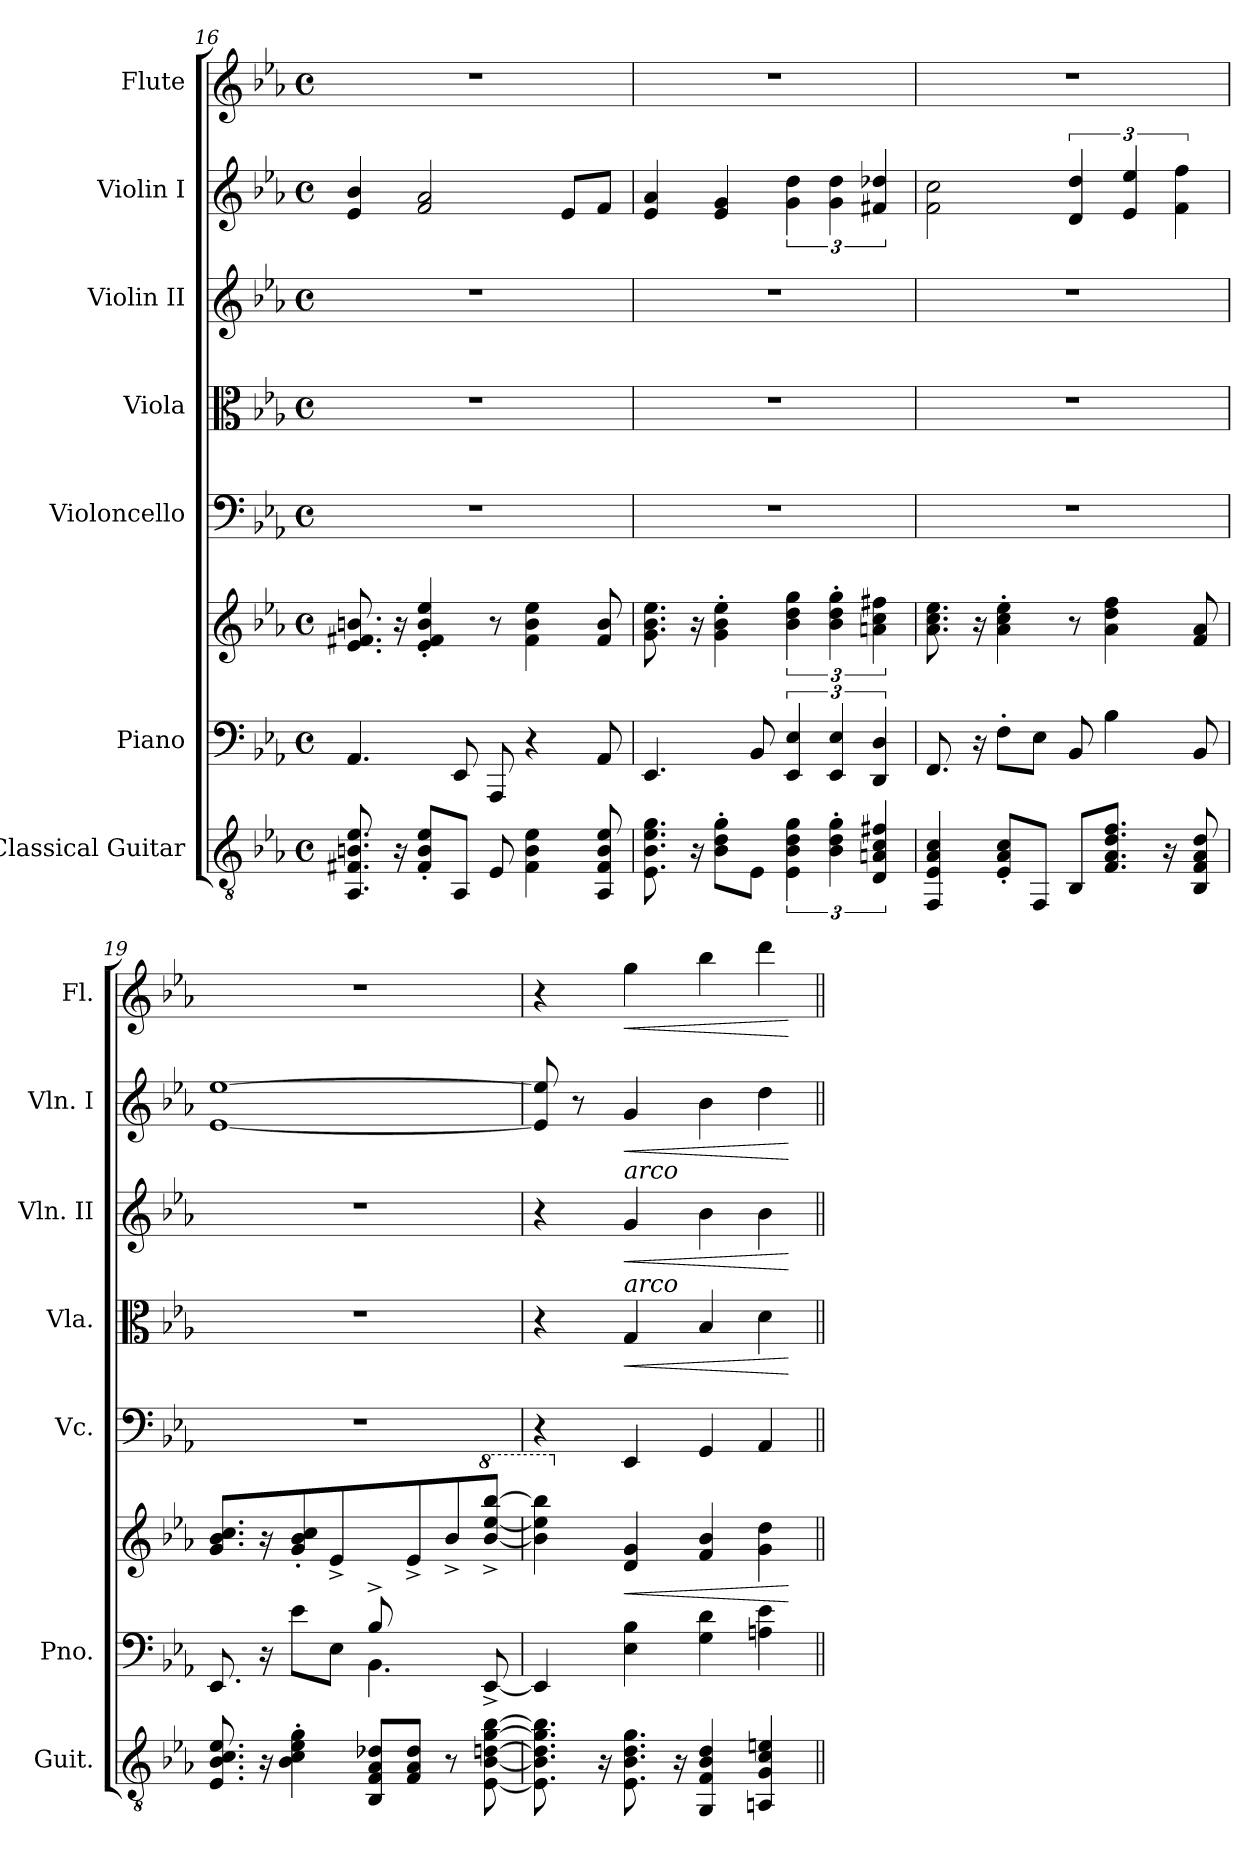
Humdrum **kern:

**kern	**kern	**kern	**dynam	**kern	**kern	**dynam	**kern	**dynam	**kern	**dynam	**kern	**dynam
*part7	*part6	*part6	*part6	*part5	*part4	*part4	*part3	*part3	*part2	*part2	*part1	*part1
*staff8	*staff7	*staff6	*staff6/7	*staff5	*staff4	*staff4	*staff3	*staff3	*staff2	*staff2	*staff1	*staff1
*I"Classical Guitar	*I"Piano	*	*	*I"Violoncello	*I"Viola	*	*I"Violin II	*	*I"Violin I	*	*I"Flute	*
*I'Guit.	*I'Pno.	*	*	*I'Vc.	*I'Vla.	*	*I'Vln. II	*	*I'Vln. I	*	*I'Fl.	*
*clefGv2	*clefF4	*clefG2	*	*clefF4	*clefC3	*	*clefG2	*	*clefG2	*	*clefG2	*
*k[b-e-a-]	*k[b-e-a-]	*k[b-e-a-]	*	*k[b-e-a-]	*k[b-e-a-]	*	*k[b-e-a-]	*	*k[b-e-a-]	*	*k[b-e-a-]	*
*M4/4	*M4/4	*M4/4	*	*M4/4	*M4/4	*	*M4/4	*	*M4/4	*	*M4/4	*
*met(c)	*met(c)	*met(c)	*	*met(c)	*met(c)	*	*met(c)	*	*met(c)	*	*met(c)	*
=16	=16	=16	=16	=16	=16	=16	=16	=16	=16	=16	=16	=16
8.AA-/ 8.F#X/ 8.Bn/ 8.e-/	4.AA-/	8.e-/ 8.f#X/ 8.bn/	.	1r	1r	.	1r	.	4e-/ 4b-/	.	1r	.
16r	.	16r	.	.	.	.	.	.	.	.	.	.
8F#/' 8B/' 8e-/'L	.	4e-/' 4f#/' 4b/' 4ee-/'	.	.	.	.	.	.	2f/ 2a-/	.	.	.
8AA-/J	8EE-/	.	.	.	.	.	.	.	.	.	.	.
8E-/	8AAA-/	8r	.	.	.	.	.	.	.	.	.	.
4F#\ 4B\ 4e-\	4r	4f#\ 4b\ 4ee-\	.	.	.	.	.	.	.	.	.	.
.	.	.	.	.	.	.	.	.	8e-/L	.	.	.
8AA-/ 8F#/ 8B/ 8e-/	8AA-/	8f#/ 8b/	.	.	.	.	.	.	8f/J	.	.	.
=17	=17	=17	=17	=17	=17	=17	=17	=17	=17	=17	=17	=17
8.E-\ 8.B-\ 8.e-\ 8.g\	4.EE-/	8.g\ 8.b-\ 8.ee-\	.	1r	1r	.	1r	.	4e-/ 4a-/	.	1r	.
16r	.	16r	.	.	.	.	.	.	.	.	.	.
8B-\' 8d\' 8g\'L	.	4g\' 4b-\' 4ee-\'	.	.	.	.	.	.	4e-/ 4g/	.	.	.
8E-\J	8BB-/	.	.	.	.	.	.	.	.	.	.	.
6E-\ 6B-\ 6d\ 6g\	6EE-/ 6E-/	6b-\ 6dd\ 6gg\	.	.	.	.	.	.	6g\ 6dd\	.	.	.
6B-\' 6d\' 6g\'	6EE-/ 6E-/	6b-\' 6dd\' 6gg\'	.	.	.	.	.	.	6g\ 6dd\	.	.	.
6D/ 6An/ 6c/ 6f#X/	6DD/ 6D/	6an\ 6cc\ 6ff#X\	.	.	.	.	.	.	6f#X/ 6dd-X/	.	.	.
=18	=18	=18	=18	=18	=18	=18	=18	=18	=18	=18	=18	=18
4FF/ 4E-/ 4A-/ 4c/	8.FF/	8.a-\ 8.cc\ 8.ee-\	.	1r	1r	.	1r	.	2f\ 2cc\	.	1r	.
.	16r	16r	.	.	.	.	.	.	.	.	.	.
8E-/' 8A-/' 8c/'L	8F'\L	4a-\' 4cc\' 4ee-\'	.	.	.	.	.	.	.	.	.	.
8FF/J	8E-\J	.	.	.	.	.	.	.	.	.	.	.
8BB-/L	8BB-/	8r	.	.	.	.	.	.	6d/ 6dd/	.	.	.
8.F/ 8.A-/ 8.d/ 8.f/J	4B-\	4a-\ 4dd\ 4ff\	.	.	.	.	.	.	.	.	.	.
.	.	.	.	.	.	.	.	.	6e-/ 6ee-/	.	.	.
16r	.	.	.	.	.	.	.	.	.	.	.	.
.	.	.	.	.	.	.	.	.	6f\ 6ff\	.	.	.
8BB-/ 8F/ 8A-/ 8d/	8BB-/	8f/ 8a-/	.	.	.	.	.	.	.	.	.	.
!!LO:LB:g=z
=19	=19	=19	=19	=19	=19	=19	=19	=19	=19	=19	=19	=19
*	*^	*	*	*	*	*	*	*	*	*	*	*
8.E-/ 8.B-/ 8.c/ 8.e-/	2ryy	8.EE-/	8.g/ 8.b-/ 8.cc/	.	1r	1r	.	1r	.	[1e- [1ee-	.	1r	.
16r	.	16r	16r	.	.	.	.	.	.	.	.	.	.
4B-\' 4c\' 4e-\' 4g\'	.	8e-\L	8g/' 8b-/' 8cc/'L	.	.	.	.	.	.	.	.	.	.
.	.	8E-\J	8e-^/J	.	.	.	.	.	.	.	.	.	.
8BB-/ 8F/ 8A-/ 8d-X/L	8B-^/L	4.BB-\	8ryy	.	.	.	.	.	.	.	.	.	.
8F/ 8A-/ 8d-/J	4.ryy	.	8e-^\	.	.	.	.	.	.	.	.	.	.
8r	.	.	8b-^\	.	.	.	.	.	.	.	.	.	.
*	*	*	*8va	*	*	*	*	*	*	*	*	*	*
[8E-\ [8B-\ [8dn\ [8g\ [8b-\	.	[8EE-^/	[8bb-\^ [8eee-\^ [8bbb-\^J	.	.	.	.	.	.	.	.	.	.
*	*v	*v	*	*	*	*	*	*	*	*	*	*	*
=20	=20	=20	=20	=20	=20	=20	=20	=20	=20	=20	=20	=20
8.E-\] 8.B-\] 8.d\] 8.g\] 8.b-\]	4EE-/]	4bb-\] 4eee-\] 4bbb-\]	.	4r	4r	.	4r	.	8e-/] 8ee-/]	.	4r	.
.	.	.	.	.	.	.	.	.	8r	.	.	.
16r	.	.	.	.	.	.	.	.	.	.	.	.
*	*	*X8va	*	*	*	*	*	*	*	*	*	*
!	!	!	!	!	!	!	!LO:TX:a:i:t=arco	!	!	!	!	!
!	!	!	!	!	!LO:TX:a:i:t=arco	!	!	!	!	!	!	!
!	!	!	!LO:HP:b	!	!	!LO:HP:b	!	!LO:HP:b	!	!LO:HP:b	!	!LO:HP:b
8.E-\ 8.B-\ 8.d\ 8.g\	4E-\ 4B-\	4d/ 4g/	<	4EE-/	4G/	<	4g/	<	4g/	<	4gg\	<
16r	.	.	.	.	.	.	.	.	.	.	.	.
4GG/ 4F/ 4B-/ 4d/	4G\ 4d\	4f/ 4b-/	.	4GG/	4B-/	.	4b-\	.	4b-\	.	4bb-\	.
4AAn/ 4G/ 4c/ 4en/	4An\ 4e-\	4g\ 4dd\	.	4AA-/	4d\	.	4b-\	.	4dd\	.	4ddd\	.
.	.	.	[	.	.	[	.	[	.	[	.	[
=||	=||	=||	=||	=||	=||	=||	=||	=||	=||	=||	=||	=||
*-	*-	*-	*-	*-	*-	*-	*-	*-	*-	*-	*-	*-
